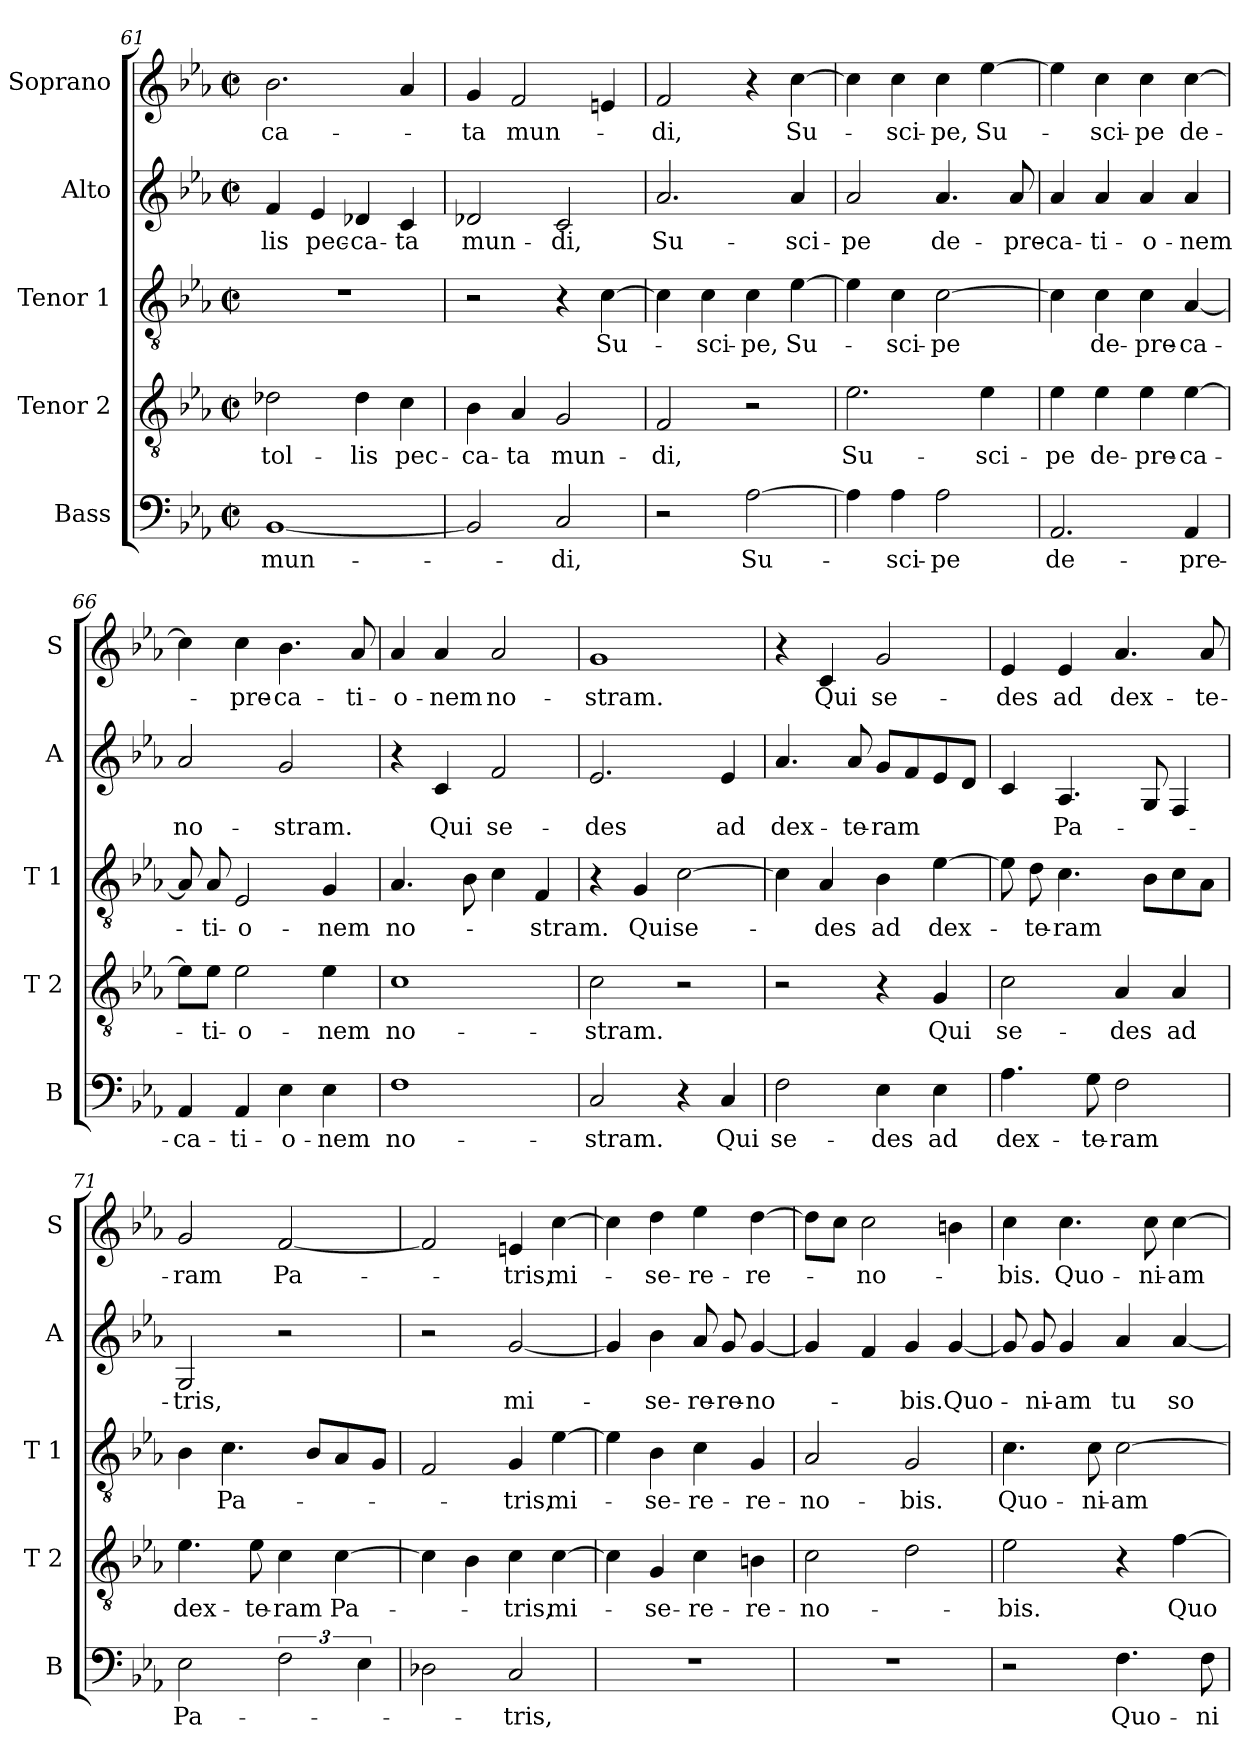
**kern	**text	**kern	**text	**kern	**text	**kern	**text	**kern	**text
*part5	*part5	*part4	*part4	*part3	*part3	*part2	*part2	*part1	*part1
*staff5	*staff5	*staff4	*staff4	*staff3	*staff3	*staff2	*staff2	*staff1	*staff1
*I"Bass	*	*I"Tenor 2	*	*I"Tenor 1	*	*I"Alto	*	*I"Soprano	*
*I'B	*	*I'T 2	*	*I'T 1	*	*I'A	*	*I'S	*
*clefF4	*	*clefGv2	*	*clefGv2	*	*clefG2	*	*clefG2	*
*k[b-e-a-]	*	*k[b-e-a-]	*	*k[b-e-a-]	*	*k[b-e-a-]	*	*k[b-e-a-]	*
*E-:	*	*E-:	*	*E-:	*	*E-:	*	*E-:	*
*M2/2	*	*M2/2	*	*M2/2	*	*M2/2	*	*M2/2	*
*met(c|)	*	*met(c|)	*	*met(c|)	*	*met(c|)	*	*met(c|)	*
=61	=61	=61	=61	=61	=61	=61	=61	=61	=61
!	!LO:LY:b	!	!LO:LY:b	!	!	!	!LO:LY:b	!	!LO:LY:b
[1BB-	mun-	2d-X\	tol-	1r	.	4f/	-lis	2.b-\	-ca-
!	!	!	!	!	!	!	!LO:LY:b	!	!
.	.	.	.	.	.	4e-/	pec-	.	.
!	!	!	!LO:LY:b	!	!	!	!LO:LY:b	!	!
.	.	4d-\	-lis	.	.	4d-X/	-ca-	.	.
!	!	!	!LO:LY:b	!	!	!	!LO:LY:b	!	!
.	.	4c\	pec-	.	.	4c/	-ta	4a-/	.
=62	=62	=62	=62	=62	=62	=62	=62	=62	=62
!	!	!	!LO:LY:b	!	!	!	!LO:LY:b	!	!LO:LY:b
2BB-/]	.	4B-\	-ca-	2r	.	2d-X/	mun-	4g/	-ta
!	!	!	!LO:LY:b	!	!	!	!	!	!LO:LY:b
.	.	4A-/	-ta	.	.	.	.	2f/	mun-
!	!LO:LY:b	!	!LO:LY:b	!	!	!	!LO:LY:b	!	!
2C/	-di,	2G/	mun-	4r	.	2c/	-di,	.	.
!	!	!	!	!	!LO:LY:b	!	!	!	!
.	.	.	.	[4c\	Su-	.	.	4en/	.
=63	=63	=63	=63	=63	=63	=63	=63	=63	=63
!	!	!	!LO:LY:b	!	!	!	!LO:LY:b	!	!LO:LY:b
2r	.	2F/	-di,	4c\]	.	2.a-/	Su-	2f/	-di,
!	!	!	!	!	!LO:LY:b	!	!	!	!
.	.	.	.	4c\	-sci-	.	.	.	.
!	!LO:LY:b	!	!	!	!LO:LY:b	!	!	!	!
[2A-\	Su-	2r	.	4c\	-pe,	.	.	4r	.
!	!	!	!	!	!LO:LY:b	!	!LO:LY:b	!	!LO:LY:b
.	.	.	.	[4e-\	Su-	4a-/	-sci-	[4cc\	Su-
=64	=64	=64	=64	=64	=64	=64	=64	=64	=64
!	!	!	!LO:LY:b	!	!	!	!LO:LY:b	!	!
4A-\]	.	2.e-\	Su-	4e-\]	.	2a-/	-pe	4cc\]	.
!	!LO:LY:b	!	!	!	!LO:LY:b	!	!	!	!LO:LY:b
4A-\	-sci-	.	.	4c\	-sci-	.	.	4cc\	-sci-
!	!LO:LY:b	!	!	!	!LO:LY:b	!	!LO:LY:b	!	!LO:LY:b
2A-\	-pe	.	.	[2c\	-pe	4.a-/	de-	4cc\	-pe,
!	!	!	!LO:LY:b	!	!	!	!	!	!LO:LY:b
.	.	4e-\	-sci-	.	.	.	.	[4ee-\	Su-
!	!	!	!	!	!	!	!LO:LY:b	!	!
.	.	.	.	.	.	8a-/	-pre-	.	.
!!LO:PB:g=z
=65	=65	=65	=65	=65	=65	=65	=65	=65	=65
!	!LO:LY:b	!	!LO:LY:b	!	!	!	!LO:LY:b	!	!
2.AA-/	de-	4e-\	-pe	4c\]	.	4a-/	-ca-	4ee-\]	.
!	!	!	!LO:LY:b	!	!LO:LY:b	!	!LO:LY:b	!	!LO:LY:b
.	.	4e-\	de-	4c\	de-	4a-/	-ti-	4cc\	-sci-
!	!	!	!LO:LY:b	!	!LO:LY:b	!	!LO:LY:b	!	!LO:LY:b
.	.	4e-\	-pre-	4c\	-pre-	4a-/	-o-	4cc\	-pe
!	!LO:LY:b	!	!LO:LY:b	!	!LO:LY:b	!	!LO:LY:b	!	!LO:LY:b
4AA-/	-pre-	[4e-\	-ca-	[4A-/	-ca-	4a-/	-nem	[4cc\	de-
=66	=66	=66	=66	=66	=66	=66	=66	=66	=66
!	!LO:LY:b	!	!	!	!	!	!LO:LY:b	!	!
4AA-/	-ca-	8e-\L]	.	8A-/]	.	2a-/	no-	4cc\]	.
!	!	!	!LO:LY:b	!	!LO:LY:b	!	!	!	!
.	.	8e-\J	-ti-	8A-/	-ti-	.	.	.	.
!	!LO:LY:b	!	!LO:LY:b	!	!LO:LY:b	!	!	!	!LO:LY:b
4AA-/	-ti-	2e-\	-o-	2E-/	-o-	.	.	4cc\	-pre-
!	!LO:LY:b	!	!	!	!	!	!LO:LY:b	!	!LO:LY:b
4E-\	-o-	.	.	.	.	2g/	-stram.	4.b-\	-ca-
!	!LO:LY:b	!	!LO:LY:b	!	!LO:LY:b	!	!	!	!
4E-\	-nem	4e-\	-nem	4G/	-nem	.	.	.	.
!	!	!	!	!	!	!	!	!	!LO:LY:b
.	.	.	.	.	.	.	.	8a-/	-ti-
=67	=67	=67	=67	=67	=67	=67	=67	=67	=67
!	!LO:LY:b	!	!LO:LY:b	!	!LO:LY:b	!	!	!	!LO:LY:b
1F	no-	1c	no-	4.A-/	no-	4r	.	4a-/	-o-
!	!	!	!	!	!	!	!LO:LY:b	!	!LO:LY:b
.	.	.	.	.	.	4c/	Qui	4a-/	-nem
.	.	.	.	8B-\	.	.	.	.	.
!	!	!	!	!	!	!	!LO:LY:b	!	!LO:LY:b
.	.	.	.	4c\	.	2f/	se-	2a-/	no-
!	!	!	!	!	!LO:LY:b	!	!	!	!
.	.	.	.	4F/	-stram.	.	.	.	.
=68	=68	=68	=68	=68	=68	=68	=68	=68	=68
!	!LO:LY:b	!	!LO:LY:b	!	!	!	!LO:LY:b	!	!LO:LY:b
2C/	-stram.	2c\	-stram.	4r	.	2.e-/	-des	1g	-stram.
!	!	!	!	!	!LO:LY:b	!	!	!	!
.	.	.	.	4G/	Qui	.	.	.	.
!	!	!	!	!	!LO:LY:b	!	!	!	!
4r	.	2r	.	[2c\	se-	.	.	.	.
!	!LO:LY:b	!	!	!	!	!	!LO:LY:b	!	!
4C/	Qui	.	.	.	.	4e-/	ad	.	.
=69	=69	=69	=69	=69	=69	=69	=69	=69	=69
!	!LO:LY:b	!	!	!	!	!	!LO:LY:b	!	!
2F\	se-	2r	.	4c\]	.	4.a-/	dex-	4r	.
!	!	!	!	!	!LO:LY:b	!	!	!	!LO:LY:b
.	.	.	.	4A-/	-des	.	.	4c/	Qui
!	!	!	!	!	!	!	!LO:LY:b	!	!
.	.	.	.	.	.	8a-/	-te-	.	.
!	!LO:LY:b	!	!	!	!LO:LY:b	!	!LO:LY:b	!	!LO:LY:b
4E-\	-des	4r	.	4B-\	ad	8g/L	-ram	2g/	se-
.	.	.	.	.	.	8f/	.	.	.
!	!LO:LY:b	!	!LO:LY:b	!	!LO:LY:b	!	!	!	!
4E-\	ad	4G/	Qui	[4e-\	dex-	8e-/	.	.	.
.	.	.	.	.	.	8d/J	.	.	.
=70	=70	=70	=70	=70	=70	=70	=70	=70	=70
!	!LO:LY:b	!	!LO:LY:b	!	!	!	!	!	!LO:LY:b
4.A-\	dex-	2c\	se-	8e-\]	.	4c/	.	4e-/	-des
!	!	!	!	!	!LO:LY:b	!	!	!	!
.	.	.	.	8d\	-te-	.	.	.	.
!	!	!	!	!	!LO:LY:b	!	!LO:LY:b	!	!LO:LY:b
.	.	.	.	4.c\	-ram	4.A-/	Pa-	4e-/	ad
!	!LO:LY:b	!	!	!	!	!	!	!	!
8G\	-te-	.	.	.	.	.	.	.	.
!	!LO:LY:b	!	!LO:LY:b	!	!	!	!	!	!LO:LY:b
2F\	-ram	4A-/	-des	.	.	.	.	4.a-/	dex-
.	.	.	.	8B-\L	.	8G/	.	.	.
!	!	!	!LO:LY:b	!	!	!	!	!	!
.	.	4A-/	ad	8c\	.	4F/	.	.	.
!	!	!	!	!	!	!	!	!	!LO:LY:b
.	.	.	.	8A-\J	.	.	.	8a-/	-te-
!!LO:LB:g=z
=71	=71	=71	=71	=71	=71	=71	=71	=71	=71
!	!LO:LY:b	!	!LO:LY:b	!	!	!	!LO:LY:b	!	!LO:LY:b
2E-\	Pa-	4.e-\	dex-	4B-\	.	2G/	-tris,	2g/	-ram
!	!	!	!	!	!LO:LY:b	!	!	!	!
.	.	.	.	4.c\	Pa-	.	.	.	.
!	!	!	!LO:LY:b	!	!	!	!	!	!
.	.	8e-\	-te-	.	.	.	.	.	.
!	!	!	!LO:LY:b	!	!	!	!	!	!LO:LY:b
3F\	.	4c\	-ram	.	.	2r	.	[2f/	Pa-
.	.	.	.	8B-/L	.	.	.	.	.
!	!	!	!LO:LY:b	!	!	!	!	!	!
.	.	[4c\	Pa-	8A-/	.	.	.	.	.
6E-\	.	.	.	.	.	.	.	.	.
.	.	.	.	8G/J	.	.	.	.	.
=72	=72	=72	=72	=72	=72	=72	=72	=72	=72
2D-X\	.	4c\]	.	2F/	.	2r	.	2f/]	.
.	.	4B-\	.	.	.	.	.	.	.
!	!LO:LY:b	!	!LO:LY:b	!	!LO:LY:b	!	!LO:LY:b	!	!LO:LY:b
2C/	-tris,	4c\	-tris,	4G/	-tris,	[2g/	mi-	4en/	-tris,
!	!	!	!LO:LY:b	!	!LO:LY:b	!	!	!	!LO:LY:b
.	.	[4c\	mi-	[4e-\	mi-	.	.	[4cc\	mi-
=73	=73	=73	=73	=73	=73	=73	=73	=73	=73
1r	.	4c\]	.	4e-\]	.	4g/]	.	4cc\]	.
!	!	!	!LO:LY:b	!	!LO:LY:b	!	!LO:LY:b	!	!LO:LY:b
.	.	4G/	-se-	4B-\	-se-	4b-\	-se-	4dd\	-se-
!	!	!	!LO:LY:b	!	!LO:LY:b	!	!LO:LY:b	!	!LO:LY:b
.	.	4c\	-re-	4c\	-re-	8a-/	-re-	4ee-\	-re-
!	!	!	!	!	!	!	!LO:LY:b	!	!
.	.	.	.	.	.	8g/	-re-	.	.
!	!	!	!LO:LY:b	!	!LO:LY:b	!	!LO:LY:b	!	!LO:LY:b
.	.	4Bn\	-re-	4G/	-re-	[4g/	-no-	[4dd\	-re-
=74	=74	=74	=74	=74	=74	=74	=74	=74	=74
!	!	!	!LO:LY:b	!	!LO:LY:b	!	!	!	!
1r	.	2c\	-no-	2A-/	-no-	4g/]	.	8dd\L]	.
.	.	.	.	.	.	.	.	8cc\J	.
!	!	!	!	!	!	!	!	!	!LO:LY:b
.	.	.	.	.	.	4f/	.	2cc\	-no-
!	!	!	!	!	!LO:LY:b	!	!LO:LY:b	!	!
.	.	2d\	.	2G/	-bis.	4g/	-bis.	.	.
!	!	!	!	!	!	!	!LO:LY:b	!	!
.	.	.	.	.	.	[4g/	Quo-	4bn\	.
=75	=75	=75	=75	=75	=75	=75	=75	=75	=75
!	!	!	!LO:LY:b	!	!LO:LY:b	!	!	!	!LO:LY:b
2r	.	2e-\	-bis.	4.c\	Quo-	8g/]	.	4cc\	-bis.
!	!	!	!	!	!	!	!LO:LY:b	!	!
.	.	.	.	.	.	8g/	-ni-	.	.
!	!	!	!	!	!	!	!LO:LY:b	!	!LO:LY:b
.	.	.	.	.	.	4g/	-am	4.cc\	Quo-
!	!	!	!	!	!LO:LY:b	!	!	!	!
.	.	.	.	8c\	-ni-	.	.	.	.
!	!LO:LY:b	!	!	!	!LO:LY:b	!	!LO:LY:b	!	!
4.F\	Quo-	4r	.	[2c\	-am	4a-/	tu	.	.
!	!	!	!	!	!	!	!	!	!LO:LY:b
.	.	.	.	.	.	.	.	8cc\	-ni-
!	!	!	!LO:LY:b	!	!	!	!LO:LY:b	!	!LO:LY:b
.	.	[4f\	Quo-	.	.	[4a-/	so-	[4cc\	-am
!	!LO:LY:b	!	!	!	!	!	!	!	!
8F\	-ni-	.	.	.	.	.	.	.	.
=	=	=	=	=	=	=	=	=	=
*-	*-	*-	*-	*-	*-	*-	*-	*-	*-
